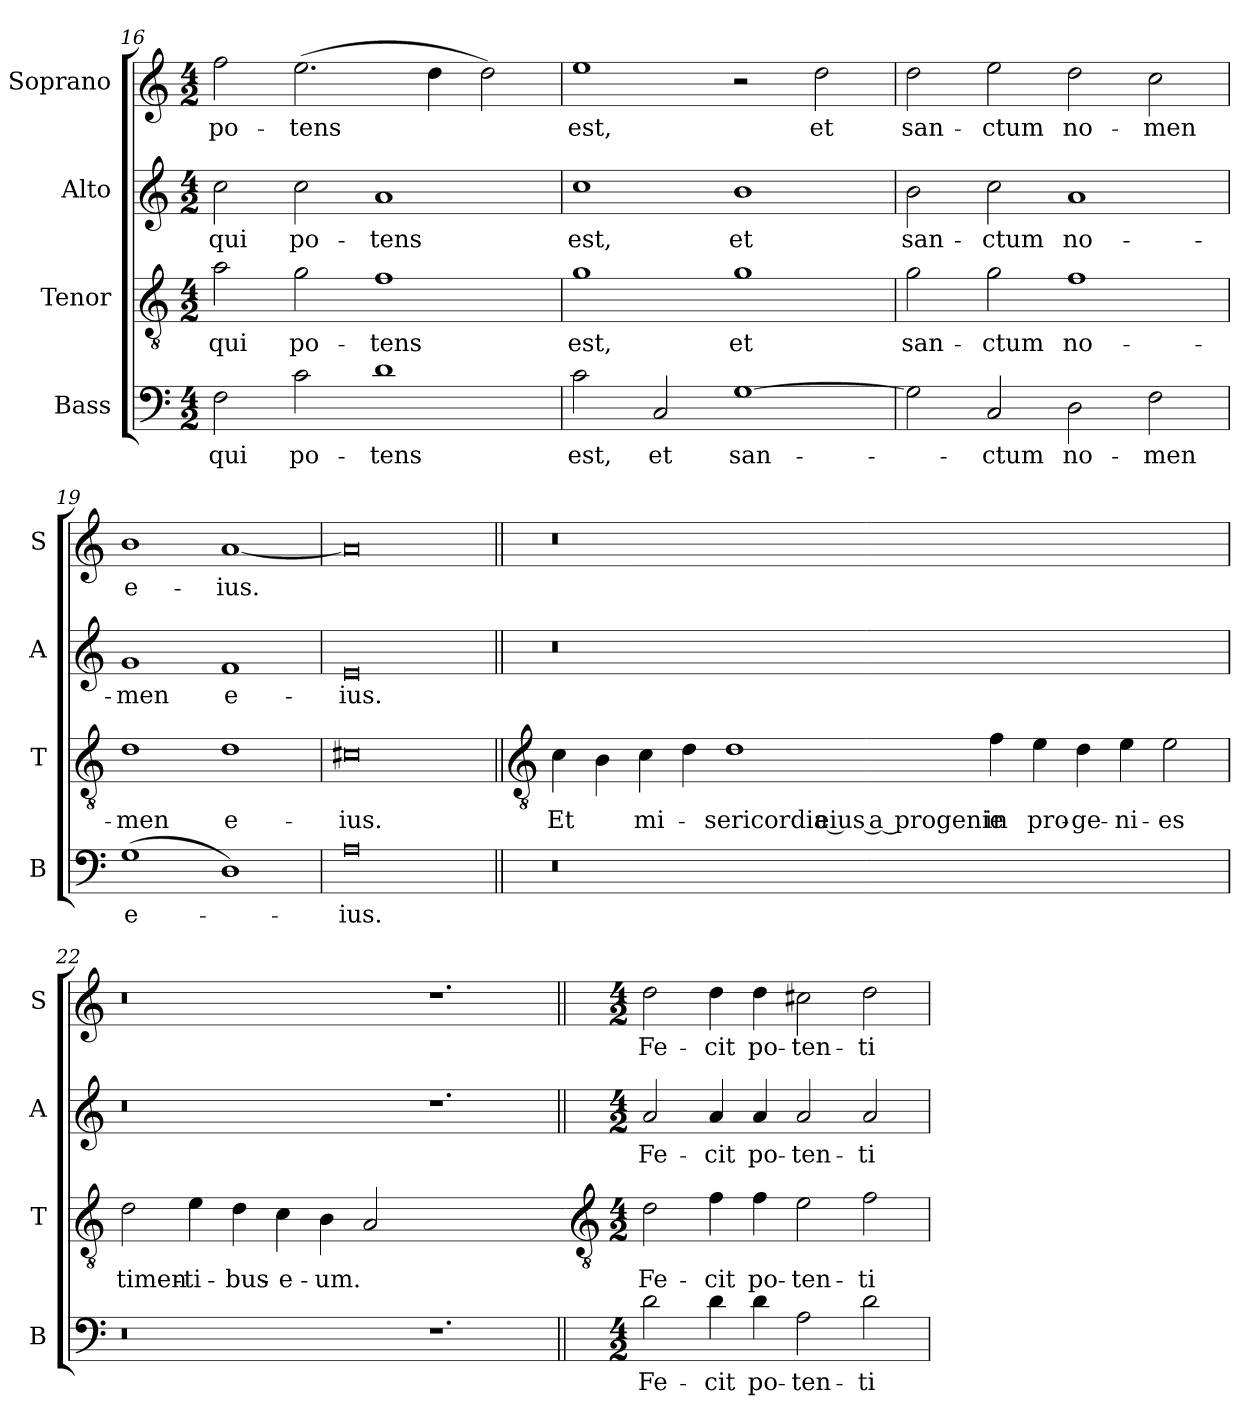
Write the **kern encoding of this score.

**kern	**text	**kern	**text	**kern	**text	**kern	**text
*part4	*part4	*part3	*part3	*part2	*part2	*part1	*part1
*staff4	*staff4	*staff3	*staff3	*staff2	*staff2	*staff1	*staff1
*I"Bass	*	*I"Tenor	*	*I"Alto	*	*I"Soprano	*
*I'B	*	*I'T	*	*I'A	*	*I'S	*
*clefF4	*	*clefGv2	*	*clefG2	*	*clefG2	*
*k[]	*	*k[]	*	*k[]	*	*k[]	*
*C:	*	*C:	*	*C:	*	*C:	*
*M4/2	*	*M4/2	*	*M4/2	*	*M4/2	*
=16	=16	=16	=16	=16	=16	=16	=16
!	!LO:LY:b	!	!LO:LY:b	!	!LO:LY:b	!	!LO:LY:b
2F	qui	2a	qui	2cc	qui	2ff	po-
!	!LO:LY:b	!	!LO:LY:b	!	!LO:LY:b	!	!LO:LY:b
2c	po-	2g	po-	2cc	po-	(>2.ee	-tens
!	!LO:LY:b	!	!LO:LY:b	!	!LO:LY:b	!	!
1d	-tens	1f	-tens	1a	-tens	.	.
.	.	.	.	.	.	4dd	.
.	.	.	.	.	.	2dd)	.
=17	=17	=17	=17	=17	=17	=17	=17
!	!LO:LY:b	!	!LO:LY:b	!	!LO:LY:b	!	!LO:LY:b
2c	est,	1g	est,	1cc	est,	1ee	est,
!	!LO:LY:b	!	!	!	!	!	!
2C	et	.	.	.	.	.	.
!	!LO:LY:b	!	!LO:LY:b	!	!LO:LY:b	!	!
[1G	san-	1g	et	1b	et	2r	.
!	!	!	!	!	!	!	!LO:LY:b
.	.	.	.	.	.	2dd	et
=18	=18	=18	=18	=18	=18	=18	=18
!	!	!	!LO:LY:b	!	!LO:LY:b	!	!LO:LY:b
2G]	.	2g	san-	2b	san-	2dd	san-
!	!LO:LY:b	!	!LO:LY:b	!	!LO:LY:b	!	!LO:LY:b
2C	ctum	2g	-ctum	2cc	-ctum	2ee	-ctum
!	!LO:LY:b	!	!LO:LY:b	!	!LO:LY:b	!	!LO:LY:b
2D	no-	1f	no-	1a	no-	2dd	no-
!	!LO:LY:b	!	!	!	!	!	!LO:LY:b
2F	-men	.	.	.	.	2cc	-men
=19	=19	=19	=19	=19	=19	=19	=19
!	!LO:LY:b	!	!LO:LY:b	!	!LO:LY:b	!	!LO:LY:b
(>1G	e-	1d	-men	1g	-men	1b	e-
!	!	!	!LO:LY:b	!	!LO:LY:b	!	!LO:LY:b
1D)	.	1d	e-	1f	e-	[1a	-ius.
=20	=20	=20	=20	=20	=20	=20	=20
!	!LO:LY:b	!	!LO:LY:b	!	!LO:LY:b	!	!
0A	ius.	0c#X	-ius.	0e	-ius.	0a]	.
!!LO:LB:g=z
=21||	=21||	=21||	=21||	=21||	=21||	=21||	=21||
*	*	*clefGv2	*	*	*	*	*
!	!	!	!LO:LY:b	!	!	!	!
0r	.	4c	Et	0r	.	0r	.
.	.	4B	.	.	.	.	.
!	!	!	!LO:LY:b	!	!	!	!
.	.	4c	mi-	.	.	.	.
.	.	4d	.	.	.	.	.
!	!	!	!LO:LY:b	!	!	!	!
.	.	1d	sericordia eius a progenie	.	.	.	.
!	!	!	!LO:LY:b	!	!	!	!
1.ryy	.	4f	in	1.ryy	.	1.ryy	.
!	!	!	!LO:LY:b	!	!	!	!
.	.	4e	pro-	.	.	.	.
!	!	!	!LO:LY:b	!	!	!	!
.	.	4d	-ge-	.	.	.	.
!	!	!	!LO:LY:b	!	!	!	!
.	.	4e	-ni-	.	.	.	.
!	!	!	!LO:LY:b	!	!	!	!
.	.	2e	-es	.	.	.	.
=22	=22	=22	=22	=22	=22	=22	=22
!	!	!	!LO:LY:b	!	!	!	!
0r	.	2d	timen-	0r	.	0r	.
!	!	!	!LO:LY:b	!	!	!	!
.	.	4e	-ti-	.	.	.	.
!	!	!	!LO:LY:b	!	!	!	!
.	.	4d	-bus-	.	.	.	.
!	!	!	!LO:LY:b	!	!	!	!
.	.	4c	-e-	.	.	.	.
!	!	!	!LO:LY:b	!	!	!	!
.	.	4B	-um.	.	.	.	.
.	.	2A	.	.	.	.	.
1.r	.	1.ryy	.	1.r	.	1.r	.
!!LO:LB:g=z
=23||	=23||	=23-	=23||	=23||	=23||	=23||	=23||
*	*	*clefGv2	*	*	*	*	*
*k[]	*	*	*	*k[]	*	*k[]	*
*C:	*	*	*	*C:	*	*C:	*
*M4/2	*	*M4/2	*	*M4/2	*	*M4/2	*
!	!LO:LY:b	!	!LO:LY:b	!	!LO:LY:b	!	!LO:LY:b
2d	Fe-	2d	Fe-	2a	Fe-	2dd	Fe-
!	!LO:LY:b	!	!LO:LY:b	!	!LO:LY:b	!	!LO:LY:b
4d	-cit	4f	-cit	4a	-cit	4dd	-cit
!	!LO:LY:b	!	!LO:LY:b	!	!LO:LY:b	!	!LO:LY:b
4d	po-	4f	po-	4a	po-	4dd	po-
!	!LO:LY:b	!	!LO:LY:b	!	!LO:LY:b	!	!LO:LY:b
2A	-ten-	2e	-ten-	2a	-ten-	2cc#X	-ten-
!	!LO:LY:b	!	!LO:LY:b	!	!LO:LY:b	!	!LO:LY:b
2d	-ti-	2f	-ti-	2a	-ti-	2dd	-ti-
=	=	=	=	=	=	=	=
*-	*-	*-	*-	*-	*-	*-	*-
